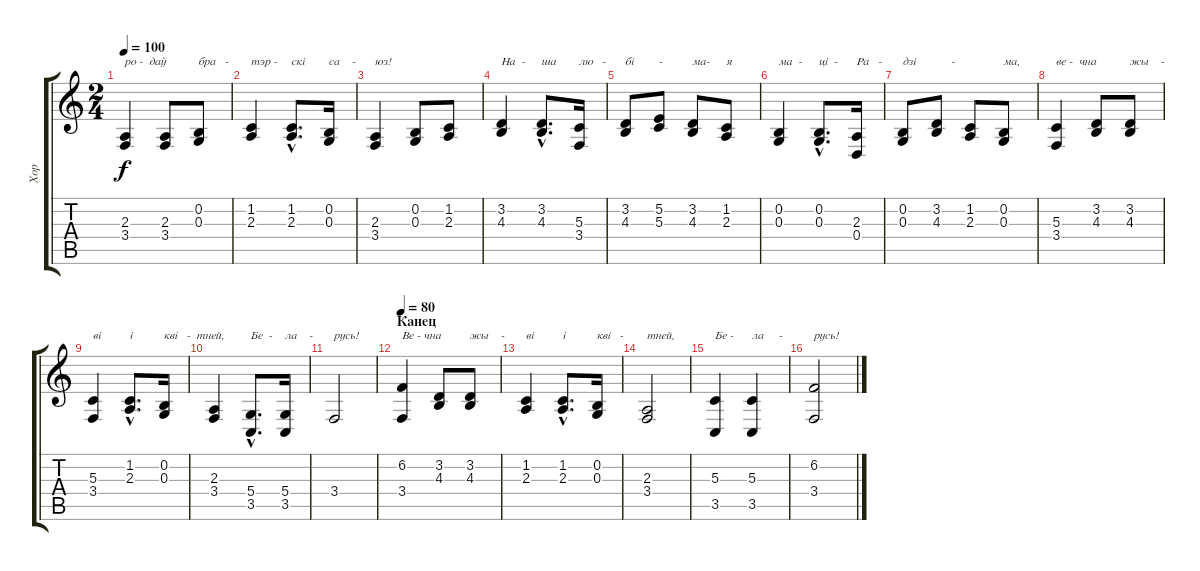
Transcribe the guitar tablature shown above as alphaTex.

\track ("Хор" "Хор") {instrument choiraahs}
\staff {score tabs}
\tuning (E4 B3 G3 D3 A2 E2) {hide}
\ts (2 4)
\tempo 100
\clef g2
\ks c
(2.3 3.4).4{txt "ро -  даў" dy f} (2.3 3.4).8 (0.2 0.3).8{txt "бра   -"} |
(1.2 2.3).4{txt "тэр -"} (1.2{hac} 2.3{hac}).8{d txt "скi"} (0.2 0.3).16{txt "са    -"} |
(2.3 3.4).4{txt "юз!"} (0.2 0.3).8 (1.2 2.3).8 |
(3.2 4.3).4{txt "На  -"} (3.2{hac} 4.3{hac}).8{d txt "ша"} (5.3 3.4).16{txt "лю   -"} |
(3.2 4.3).8{txt "бi "} (5.2 5.3).8{txt "-"} (3.2 4.3).8{txt "ма-"} (1.2 2.3).8{txt "я"} |
(0.2 0.3).4{txt "ма  -"} (0.2{hac} 0.3{hac}).8{d txt "цi  -"} (2.3 0.4).16{txt "Ра   -"} |
(0.2 0.3).8{txt "дзi"} (3.2 4.3).8{txt "     -"} (1.2 2.3).8 (0.2 0.3).8{txt "ма,"} |
(5.3 3.4).4{txt "ве -  чна"} (3.2 4.3).8 (3.2 4.3).8{txt "жы    -"} |
(5.3 3.4).4{txt "вi"} (1.2{hac} 2.3{hac}).8{d txt "i"} (0.2 0.3).16{txt "квi   -  тней,"} |
(2.3 3.4).4 (5.4{hac} 3.5{hac}).8{d txt "Бе  -"} (5.4 3.5).16{txt "ла    -"} |
3.4.2{txt "русь!"} |
\section ("" "Канец")
\tempo 80
(6.2 3.4).4{txt "Ве - чна"} (3.2 4.3).8 (3.2 4.3).8{txt "жы    -"} |
(1.2 2.3).4{txt "вi"} (1.2{hac} 2.3{hac}).8{d txt "i"} (0.2 0.3).16{txt "квi   -"} |
(2.3 3.4).2{txt "тней,"} |
(5.3 3.5).4{txt "Бе -"} (5.3 3.5).4{txt "ла     -"} |
(6.2 3.4).2{txt "русь!"}
